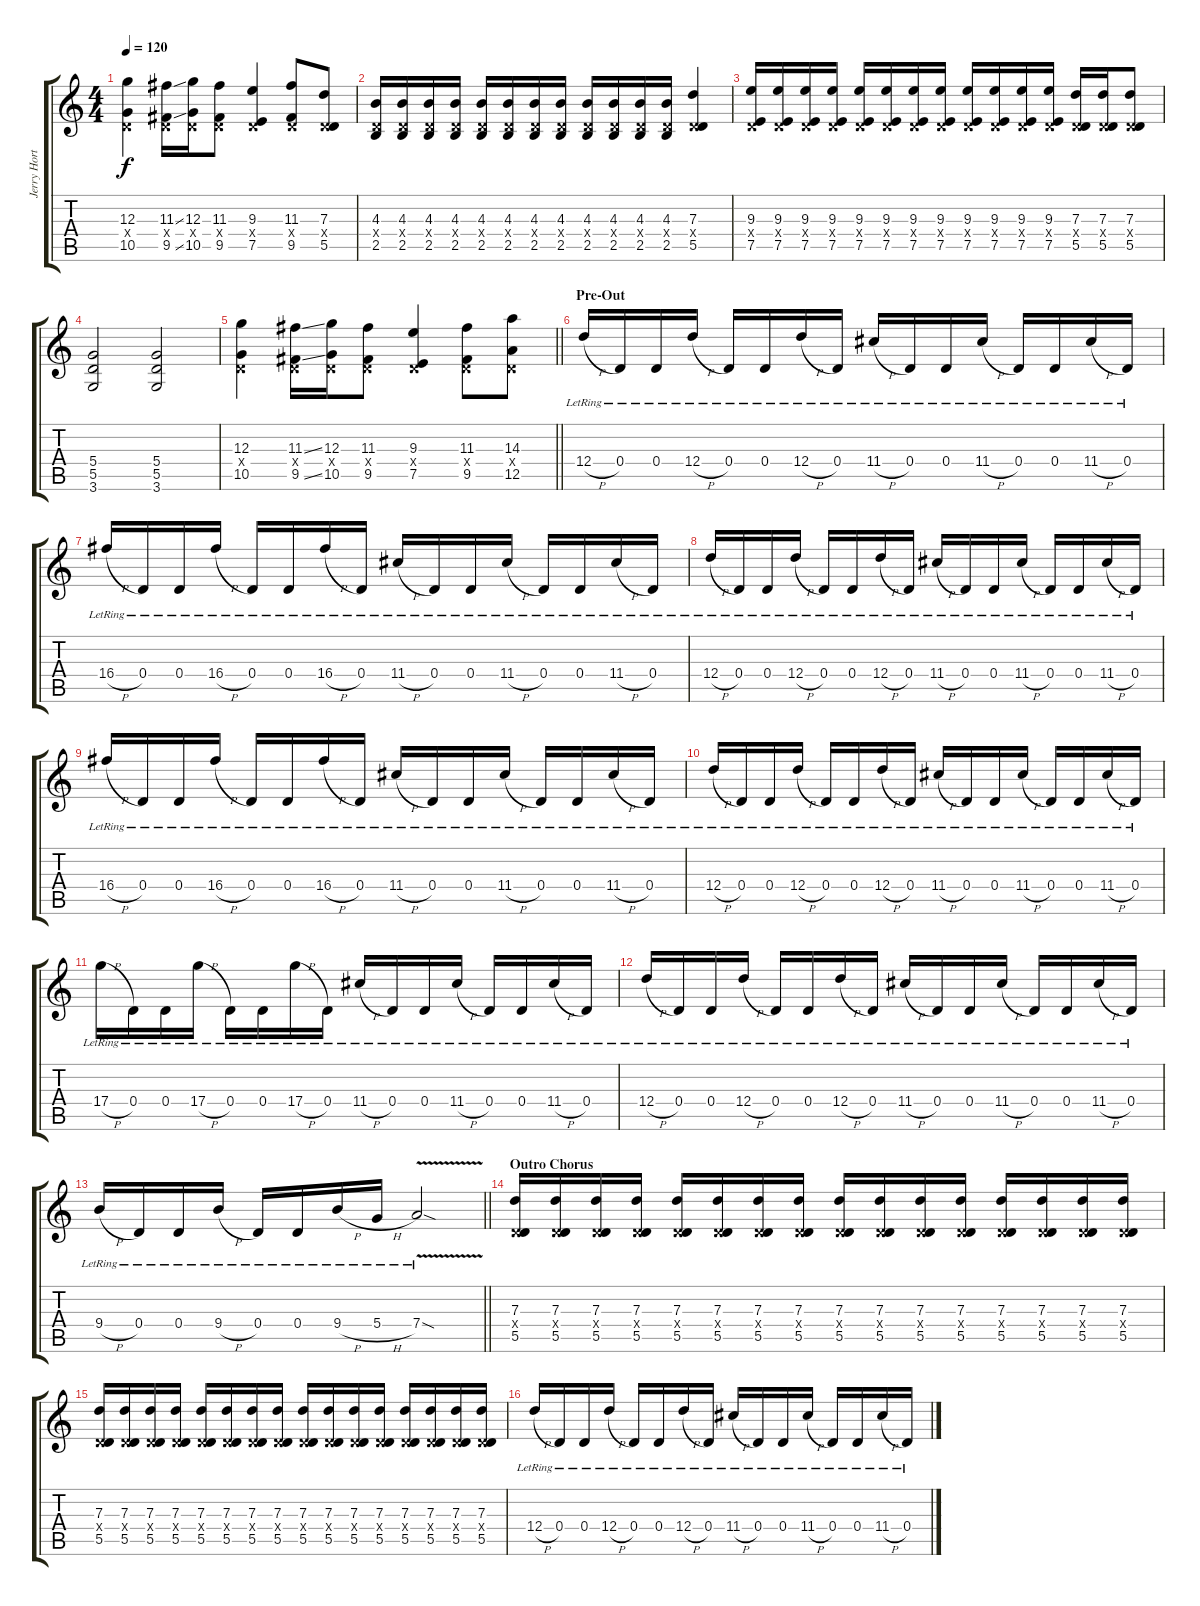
\track ("Jerry Horton" "Jerry Hort") {instrument distortionguitar}
\staff {score tabs}
\tuning (E4 B3 G3 D3 A2 E2) {hide}
\ts (4 4)
\tempo 120
\clef g2
\ks c
(12.3 0.4{x} 10.5).4{dy f} (11.3{ss} 0.4{x} 9.5{ss}).16 (12.3 0.4{x} 10.5).16 (11.3 0.4{x} 9.5).8 (9.3 0.4{x} 7.5).4 (11.3 0.4{x} 9.5).8 (7.3 0.4{x} 5.5).8 |
(4.3 0.4{x} 2.5).16 (4.3 0.4{x} 2.5).16 (4.3 0.4{x} 2.5).16 (4.3 0.4{x} 2.5).16 (4.3 0.4{x} 2.5).16 (4.3 0.4{x} 2.5).16 (4.3 0.4{x} 2.5).16 (4.3 0.4{x} 2.5).16 (4.3 0.4{x} 2.5).16 (4.3 0.4{x} 2.5).16 (4.3 0.4{x} 2.5).16 (4.3 0.4{x} 2.5).16 (7.3 0.4{x} 5.5).4 |
(9.3 0.4{x} 7.5).16 (9.3 0.4{x} 7.5).16 (9.3 0.4{x} 7.5).16 (9.3 0.4{x} 7.5).16 (9.3 0.4{x} 7.5).16 (9.3 0.4{x} 7.5).16 (9.3 0.4{x} 7.5).16 (9.3 0.4{x} 7.5).16 (9.3 0.4{x} 7.5).16 (9.3 0.4{x} 7.5).16 (9.3 0.4{x} 7.5).16 (9.3 0.4{x} 7.5).16 (7.3 0.4{x} 5.5).16 (7.3 0.4{x} 5.5).16 (7.3 0.4{x} 5.5).8 |
(5.4 5.5 3.6).2 (5.4 5.5 3.6).2 |
\barLineRight lightlight
(12.3 0.4{x} 10.5).4 (11.3{ss} 0.4{x} 9.5{ss}).16 (12.3 0.4{x} 10.5).16 (11.3 0.4{x} 9.5).8 (9.3 0.4{x} 7.5).4 (11.3 0.4{x} 9.5).8 (14.3 0.4{x} 12.5).8 |
\section ("" "Pre-Out")
12.4{h lr}.16 0.4{lr}.16 0.4{lr}.16 12.4{h lr}.16 0.4{lr}.16 0.4{lr}.16 12.4{h lr}.16 0.4{lr}.16 11.4{h lr}.16 0.4{lr}.16 0.4{lr}.16 11.4{h lr}.16 0.4{lr}.16 0.4{lr}.16 11.4{h lr}.16 0.4{lr}.16 |
16.4{h lr}.16 0.4{lr}.16 0.4{lr}.16 16.4{h lr}.16 0.4{lr}.16 0.4{lr}.16 16.4{h lr}.16 0.4{lr}.16 11.4{h lr}.16 0.4{lr}.16 0.4{lr}.16 11.4{h lr}.16 0.4{lr}.16 0.4{lr}.16 11.4{h lr}.16 0.4{lr}.16 |
12.4{h lr}.16 0.4{lr}.16 0.4{lr}.16 12.4{h lr}.16 0.4{lr}.16 0.4{lr}.16 12.4{h lr}.16 0.4{lr}.16 11.4{h lr}.16 0.4{lr}.16 0.4{lr}.16 11.4{h lr}.16 0.4{lr}.16 0.4{lr}.16 11.4{h lr}.16 0.4{lr}.16 |
16.4{h lr}.16 0.4{lr}.16 0.4{lr}.16 16.4{h lr}.16 0.4{lr}.16 0.4{lr}.16 16.4{h lr}.16 0.4{lr}.16 11.4{h lr}.16 0.4{lr}.16 0.4{lr}.16 11.4{h lr}.16 0.4{lr}.16 0.4{lr}.16 11.4{h lr}.16 0.4{lr}.16 |
12.4{h lr}.16 0.4{lr}.16 0.4{lr}.16 12.4{h lr}.16 0.4{lr}.16 0.4{lr}.16 12.4{h lr}.16 0.4{lr}.16 11.4{h lr}.16 0.4{lr}.16 0.4{lr}.16 11.4{h lr}.16 0.4{lr}.16 0.4{lr}.16 11.4{h lr}.16 0.4{lr}.16 |
17.4{h lr}.16 0.4{lr}.16 0.4{lr}.16 17.4{h lr}.16 0.4{lr}.16 0.4{lr}.16 17.4{h lr}.16 0.4{lr}.16 11.4{h lr}.16 0.4{lr}.16 0.4{lr}.16 11.4{h lr}.16 0.4{lr}.16 0.4{lr}.16 11.4{h lr}.16 0.4{lr}.16 |
12.4{h lr}.16 0.4{lr}.16 0.4{lr}.16 12.4{h lr}.16 0.4{lr}.16 0.4{lr}.16 12.4{h lr}.16 0.4{lr}.16 11.4{h lr}.16 0.4{lr}.16 0.4{lr}.16 11.4{h lr}.16 0.4{lr}.16 0.4{lr}.16 11.4{h lr}.16 0.4{lr}.16 |
\barLineRight lightlight
9.4{h lr}.16 0.4{lr}.16 0.4{lr}.16 9.4{h lr}.16 0.4{lr}.16 0.4{lr}.16 9.4{h lr}.16 5.4{h lr}.16 7.4{v sod lr}.2 |
\section ("" "Outro Chorus")
(7.3 0.4{x} 5.5).16 (7.3 0.4{x} 5.5).16 (7.3 0.4{x} 5.5).16 (7.3 0.4{x} 5.5).16 (7.3 0.4{x} 5.5).16 (7.3 0.4{x} 5.5).16 (7.3 0.4{x} 5.5).16 (7.3 0.4{x} 5.5).16 (7.3 0.4{x} 5.5).16 (7.3 0.4{x} 5.5).16 (7.3 0.4{x} 5.5).16 (7.3 0.4{x} 5.5).16 (7.3 0.4{x} 5.5).16 (7.3 0.4{x} 5.5).16 (7.3 0.4{x} 5.5).16 (7.3 0.4{x} 5.5).16 |
(7.3 0.4{x} 5.5).16 (7.3 0.4{x} 5.5).16 (7.3 0.4{x} 5.5).16 (7.3 0.4{x} 5.5).16 (7.3 0.4{x} 5.5).16 (7.3 0.4{x} 5.5).16 (7.3 0.4{x} 5.5).16 (7.3 0.4{x} 5.5).16 (7.3 0.4{x} 5.5).16 (7.3 0.4{x} 5.5).16 (7.3 0.4{x} 5.5).16 (7.3 0.4{x} 5.5).16 (7.3 0.4{x} 5.5).16 (7.3 0.4{x} 5.5).16 (7.3 0.4{x} 5.5).16 (7.3 0.4{x} 5.5).16 |
12.4{h lr}.16 0.4{lr}.16 0.4{lr}.16 12.4{h lr}.16 0.4{lr}.16 0.4{lr}.16 12.4{h lr}.16 0.4{lr}.16 11.4{h lr}.16 0.4{lr}.16 0.4{lr}.16 11.4{h lr}.16 0.4{lr}.16 0.4{lr}.16 11.4{h lr}.16 0.4{lr}.16
